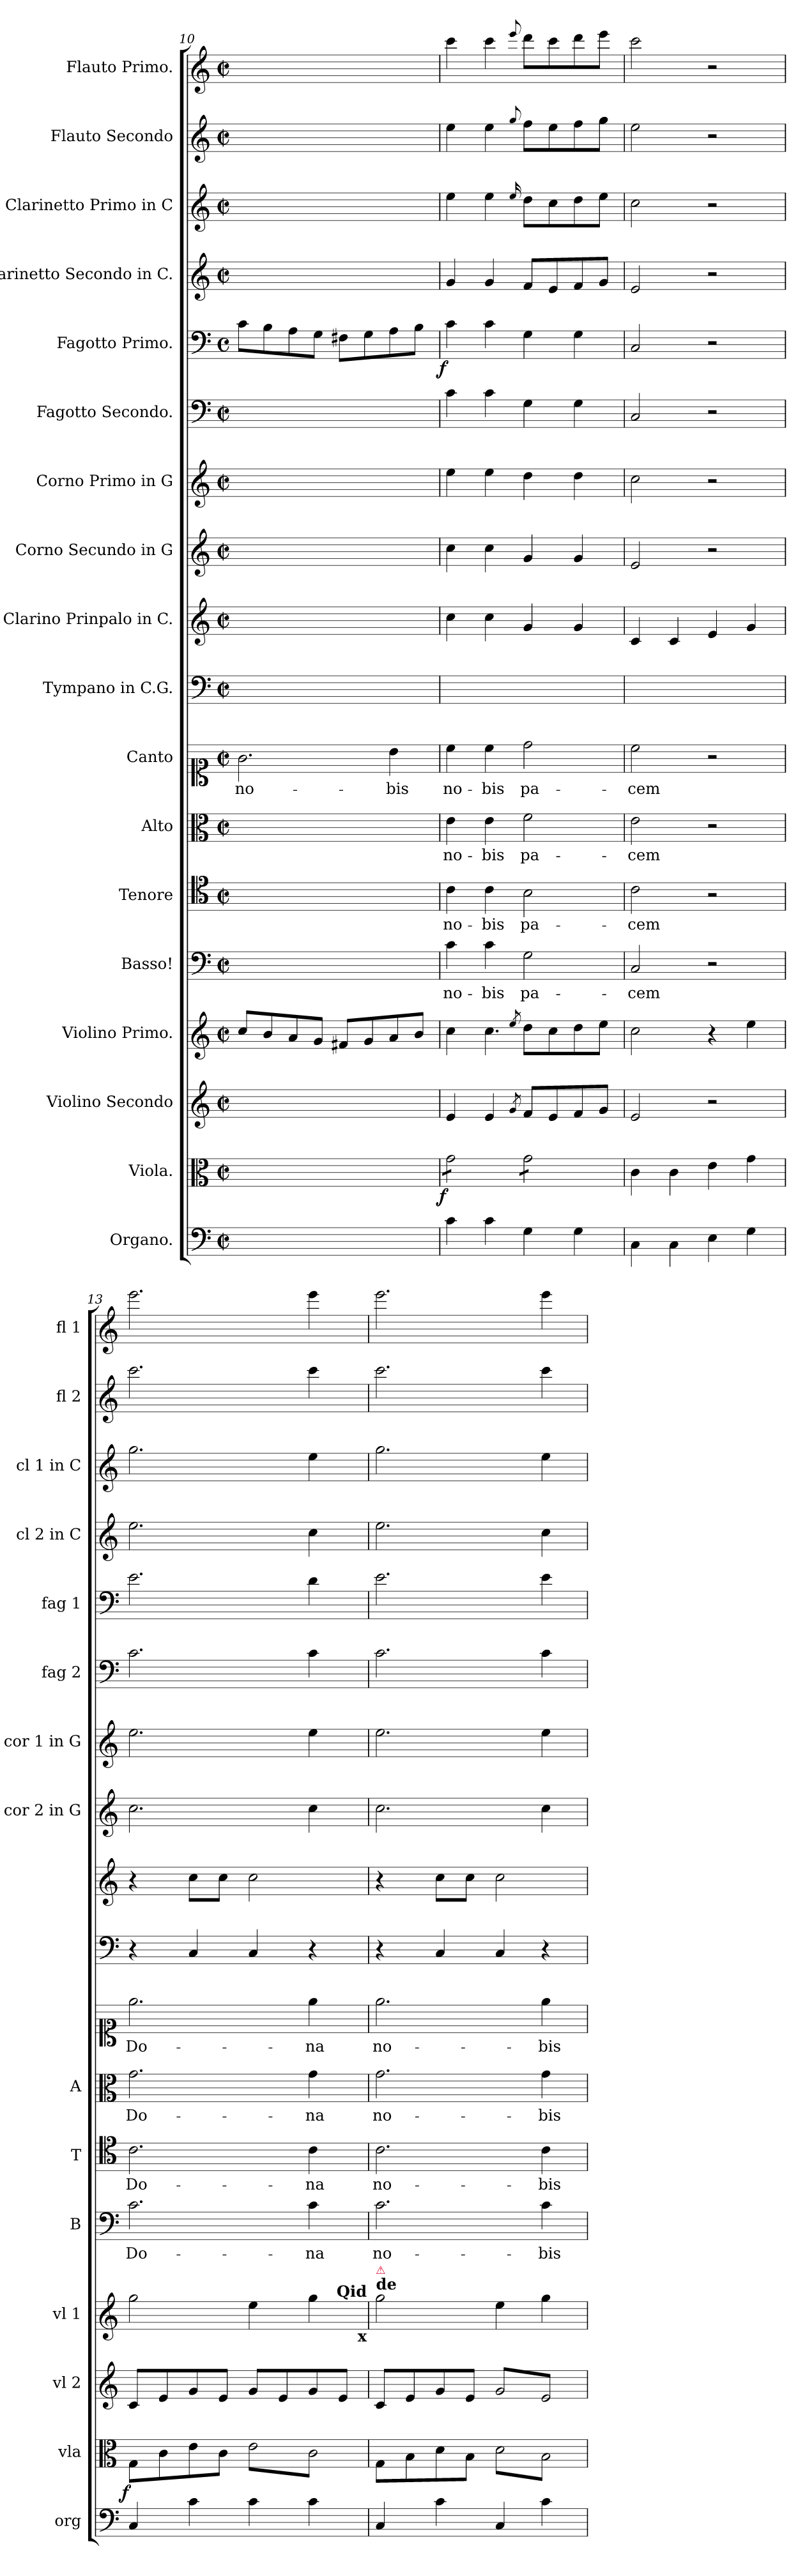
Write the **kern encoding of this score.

**kern	**kern	**dynam	**kern	**kern	**dynam	**kern	**text	**kern	**text	**kern	**text	**kern	**text	**kern	**kern	**kern	**kern	**kern	**kern	**dynam	**kern	**kern	**kern	**kern
*part18	*part17	*part17	*part16	*part15	*part15	*part14	*part14	*part13	*part13	*part12	*part12	*part11	*part11	*part10	*part9	*part8	*part7	*part6	*part5	*part5	*part4	*part3	*part2	*part1
*staff18	*staff17	*staff17	*staff16	*staff15	*staff15	*staff14	*staff14	*staff13	*staff13	*staff12	*staff12	*staff11	*staff11	*staff10	*staff9	*staff8	*staff7	*staff6	*staff5	*staff5	*staff4	*staff3	*staff2	*staff1
*I"Organo.	*I"Viola.	*	*I"Violino Secondo	*I"Violino Primo.	*	*I"Basso!	*	*I"Tenore	*	*I"Alto	*	*I"Canto	*	*I"Tympano in C.G.	*I"Clarino Prinpalo in C.	*I"Corno Secundo in G	*I"Corno Primo in G	*I"Fagotto Secondo.	*I"Fagotto Primo.	*	*I"Clarinetto Secondo in C.	*I"Clarinetto Primo in C	*I"Flauto Secondo	*I"Flauto Primo.
*I'org	*I'vla	*	*I'vl 2	*I'vl 1	*	*I'B	*	*I'T	*	*I'A	*	*	*	*	*	*I'cor 2 in G	*I'cor 1 in G	*I'fag 2	*I'fag 1	*	*I'cl 2 in C	*I'cl 1 in C	*I'fl 2	*I'fl 1
*clefF4	*clefC3	*	*clefG2	*clefG2	*	*clefF4	*	*clefC4	*	*clefC3	*	*clefC1	*	*clefF4	*clefG2	*clefG2	*clefG2	*clefF4	*clefF4	*	*clefG2	*clefG2	*clefG2	*clefG2
*k[]	*k[]	*	*k[]	*k[]	*	*k[]	*	*k[]	*	*k[]	*	*k[]	*	*k[]	*k[]	*k[]	*k[]	*k[]	*k[]	*	*k[]	*k[]	*k[]	*k[]
*C:	*C:	*	*C:	*C:	*	*C:	*	*C:	*	*C:	*	*C:	*	*C:	*C:	*C:	*C:	*C:	*C:	*	*C:	*C:	*C:	*C:
*M2/2	*M2/2	*	*M2/2	*M2/2	*	*M2/2	*	*M2/2	*	*M2/2	*	*M2/2	*	*M2/2	*M2/2	*M2/2	*M2/2	*M2/2	*M2/2	*	*M2/2	*M2/2	*M2/2	*M2/2
*met(c|)	*met(c|)	*	*met(c|)	*met(c|)	*	*met(c|)	*	*met(c|)	*	*met(c|)	*	*met(c|)	*	*met(c|)	*met(c|)	*met(c|)	*met(c|)	*met(c|)	*met(c)	*	*met(c|)	*met(c|)	*met(c|)	*met(c|)
=10	=10	=10	=10	=10	=10	=10	=10	=10	=10	=10	=10	=10	=10	=10	=10	=10	=10	=10	=10	=10	=10	=10	=10	=10
1ryy	1ryy	.	1ryy	8cc/L	.	1ryy	.	1ryy	.	1ryy	.	2.g\	no-	1ryy	1ryy	1ryy	1ryy	1ryy	8c\L	.	1ryy	1ryy	1ryy	1ryy
.	.	.	.	8b/	.	.	.	.	.	.	.	.	.	.	.	.	.	.	8B\	.	.	.	.	.
.	.	.	.	8a/	.	.	.	.	.	.	.	.	.	.	.	.	.	.	8A\	.	.	.	.	.
.	.	.	.	8g/J	.	.	.	.	.	.	.	.	.	.	.	.	.	.	8G\J	.	.	.	.	.
.	.	.	.	8f#X/L	.	.	.	.	.	.	.	.	.	.	.	.	.	.	8F#X\L	.	.	.	.	.
.	.	.	.	8g/	.	.	.	.	.	.	.	.	.	.	.	.	.	.	8G\	.	.	.	.	.
.	.	.	.	8a/	.	.	.	.	.	.	.	4b\	-bis	.	.	.	.	.	8A\	.	.	.	.	.
.	.	.	.	8b/J	.	.	.	.	.	.	.	.	.	.	.	.	.	.	8B\J	.	.	.	.	.
=11	=11	=11	=11	=11	=11	=11	=11	=11	=11	=11	=11	=11	=11	=11	=11	=11	=11	=11	=11	=11	=11	=11	=11	=11
!	!	!LO:DY:b:rj	!	!	!LO:DY:b:rj	!	!LO:LY:i	!	!	!	!	!	!LO:LY:i	!	!	!	!	!	!	!LO:DY:rj	!	!	!	!
*	*tremolo	*	*	*	*	*	*	*	*	*	*	*	*	*	*	*	*	*	*	*	*	*	*	*
4c\	8g\L	f	4e/	4cc\	f&colon;	4c\	no-	4c\	no-	4e\	no-	4cc\	no-	4C/yy	4cc\	4cc\	4ee\	4c\	4c\	f	4g/	4ee\	4ee\	4ccc\
.	8g\	.	.	.	.	.	.	.	.	.	.	.	.	.	.	.	.	.	.	.	.	.	.	.
!	!	!	!	!LO:N:vis=4.	!	!	!LO:LY:i	!	!	!	!	!	!LO:LY:i	!	!	!	!	!	!	!	!	!	!	!
4c\	8g\	.	4e/	4cc\	.	4c\	-bis	4c\	-bis	4e\	-bis	4cc\	-bis	4C/yy	4cc\	4cc\	4ee\	4c\	4c\	.	4g/	4ee\	4ee\	4ccc\
.	8g\J	.	.	.	.	.	.	.	.	.	.	.	.	.	.	.	.	.	.	.	.	.	.	.
.	.	.	8qg/	8qee/	.	.	.	.	.	.	.	.	.	.	.	.	.	.	.	.	.	16qqee/	8qqgg/	8qqeee/
!	!	!	!	!	!	!	!LO:LY:i	!	!	!	!	!	!	!	!	!	!	!	!	!	!	!	!	!
4G\	8g\L	.	8f/L	8dd\L	.	2G\	pa-	2B\	pa-	2f\	pa-	2dd\	pa-	4GG/yy	4g/	4g/	4dd\	4G\	4G\	.	8f/L	8dd\L	8ff\L	8ddd\L
.	8g\	.	8e/	8cc\	.	.	.	.	.	.	.	.	.	.	.	.	.	.	.	.	8e/	8cc\	8ee\	8ccc\
4G\	8g\	.	8f/	8dd\	.	.	.	.	.	.	.	.	.	4GG/yy	4g/	4g/	4dd\	4G\	4G\	.	8f/	8dd\	8ff\	8ddd\
.	8g\J	.	8g/J	8ee\J	.	.	.	.	.	.	.	.	.	.	.	.	.	.	.	.	8g/J	8ee\J	8gg\J	8eee\J
*	*Xtremolo	*	*	*	*	*	*	*	*	*	*	*	*	*	*	*	*	*	*	*	*	*	*	*
=12	=12	=12	=12	=12	=12	=12	=12	=12	=12	=12	=12	=12	=12	=12	=12	=12	=12	=12	=12	=12	=12	=12	=12	=12
!	!	!	!	!	!	!	!LO:LY:i	!	!	!	!	!	!	!	!	!	!	!	!	!	!	!	!	!
4C\	4c\	.	2e/	2cc\	.	2C/	-cem	2c\	-cem	2e\	-cem	2cc\	-cem	2C/yy	4c/	2e/	2cc\	2C/	2C/	.	2e/	2cc\	2ee\	2ccc\
4C\	4c\	.	.	.	.	.	.	.	.	.	.	.	.	.	4c/	.	.	.	.	.	.	.	.	.
4E\	4e\	.	2r	4r	.	2r	.	2r	.	2r	.	2r	.	2ryy	4e/	2r	2r	2r	2r	.	2r	2r	2r	2r
4G\	4g\	.	.	4ee\	.	.	.	.	.	.	.	.	.	.	4g/	.	.	.	.	.	.	.	.	.
=13	=13	=13	=13	=13	=13	=13	=13	=13	=13	=13	=13	=13	=13	=13	=13	=13	=13	=13	=13	=13	=13	=13	=13	=13
!	!	!LO:DY:b:rj	!	!	!	!	!	!	!	!	!	!	!	!	!	!	!	!	!	!	!	!	!	!
4C/	8G\L	f	8c/L	2gg\	.	2.c\	Do-	2.c\	Do-	2.g\	Do-	2.ee\	Do-	4r	4r	2.cc\	2.ee\	2.c\	2.e\	.	2.ee\	2.gg\	2.ccc\	2.eee\
.	8c\	.	8e/	.	.	.	.	.	.	.	.	.	.	.	.	.	.	.	.	.	.	.	.	.
4c\	8e\	.	8g/	.	.	.	.	.	.	.	.	.	.	4C/	8cc\L	.	.	.	.	.	.	.	.	.
.	8c\J	.	8e/J	.	.	.	.	.	.	.	.	.	.	.	8cc\J	.	.	.	.	.	.	.	.	.
*	*tremolo	*	*	*	*	*	*	*	*	*	*	*	*	*	*	*	*	*	*	*	*	*	*	*
4c\	8e\L	.	8g/L	4ee\	.	.	.	.	.	.	.	.	.	4C/	2cc\	.	.	.	.	.	.	.	.	.
.	8c\	.	8e/	.	.	.	.	.	.	.	.	.	.	.	.	.	.	.	.	.	.	.	.	.
4c\	8e\	.	8g/	4gg\	.	4c\	-na	4c\	-na	4g\	-na	4ee\	-na	4r	.	4cc\	4ee\	4c\	4d\	.	4cc\	4ee\	4ccc\	4eee\
.	8c\J	.	8e/J	.	.	.	.	.	.	.	.	.	.	.	.	.	.	.	.	.	.	.	.	.
*	*Xtremolo	*	*	*	*	*	*	*	*	*	*	*	*	*	*	*	*	*	*	*	*	*	*	*
!	!	!	!	!LO:TX:a:B:rj:t=Qid	!	!	!	!	!	!	!	!	!	!	!	!	!	!	!	!	!	!	!	!
!	!	!	!	!LO:TX:b:B:rj:t=x	!	!	!	!	!	!	!	!	!	!	!	!	!	!	!	!	!	!	!	!
=14	=14	=14	=14	=14	=14	=14	=14	=14	=14	=14	=14	=14	=14	=14	=14	=14	=14	=14	=14	=14	=14	=14	=14	=14
!	!	!	!	!LO:TX:a:B:t=de	!	!	!	!	!	!	!	!	!	!	!	!	!	!	!	!	!	!	!	!
!	!	!	!	!LO:TX:a:color=crimson:t=⚠	!	!	!	!	!	!	!	!	!	!	!	!	!	!	!	!	!	!	!	!
4C/	8G\L	.	8c/L	2gg\	.	2.c\	no-	2.c\	no-	2.g\	no-	2.ee\	no-	4r	4r	2.cc\	2.ee\	2.c\	2.e\	.	2.ee\	2.gg\	2.ccc\	2.eee\
.	8B\	.	8e/	.	.	.	.	.	.	.	.	.	.	.	.	.	.	.	.	.	.	.	.	.
4c\	8d\	.	8g/	.	.	.	.	.	.	.	.	.	.	4C/	8cc\L	.	.	.	.	.	.	.	.	.
.	8B\J	.	8e/J	.	.	.	.	.	.	.	.	.	.	.	8cc\J	.	.	.	.	.	.	.	.	.
*	*tremolo	*	*	*	*	*	*	*	*	*	*	*	*	*	*	*	*	*	*	*	*	*	*	*
*	*	*	*tremolo	*	*	*	*	*	*	*	*	*	*	*	*	*	*	*	*	*	*	*	*	*
4C/	8d\L	.	8g/L	4ee\	.	.	.	.	.	.	.	.	.	4C/	2cc\	.	.	.	.	.	.	.	.	.
.	8B\	.	8e/	.	.	.	.	.	.	.	.	.	.	.	.	.	.	.	.	.	.	.	.	.
4c\	8d\	.	8g/	4gg\	.	4c\	-bis	4c\	-bis	4g\	-bis	4ee\	-bis	4r	.	4cc\	4ee\	4c\	4e\	.	4cc\	4ee\	4ccc\	4eee\
.	8B\J	.	8e/J	.	.	.	.	.	.	.	.	.	.	.	.	.	.	.	.	.	.	.	.	.
*	*	*	*Xtremolo	*	*	*	*	*	*	*	*	*	*	*	*	*	*	*	*	*	*	*	*	*
*	*Xtremolo	*	*	*	*	*	*	*	*	*	*	*	*	*	*	*	*	*	*	*	*	*	*	*
.	.	.	.	.	.	.	.	.	.	.	.	.	.	.	.	.	.	.	.	.	.	.	.	.
.	.	.	.	.	.	.	.	.	.	.	.	.	.	.	.	.	.	.	.	.	.	.	.	.
=	=	=	=	=	=	=	=	=	=	=	=	=	=	=	=	=	=	=	=	=	=	=	=	=
*-	*-	*-	*-	*-	*-	*-	*-	*-	*-	*-	*-	*-	*-	*-	*-	*-	*-	*-	*-	*-	*-	*-	*-	*-
